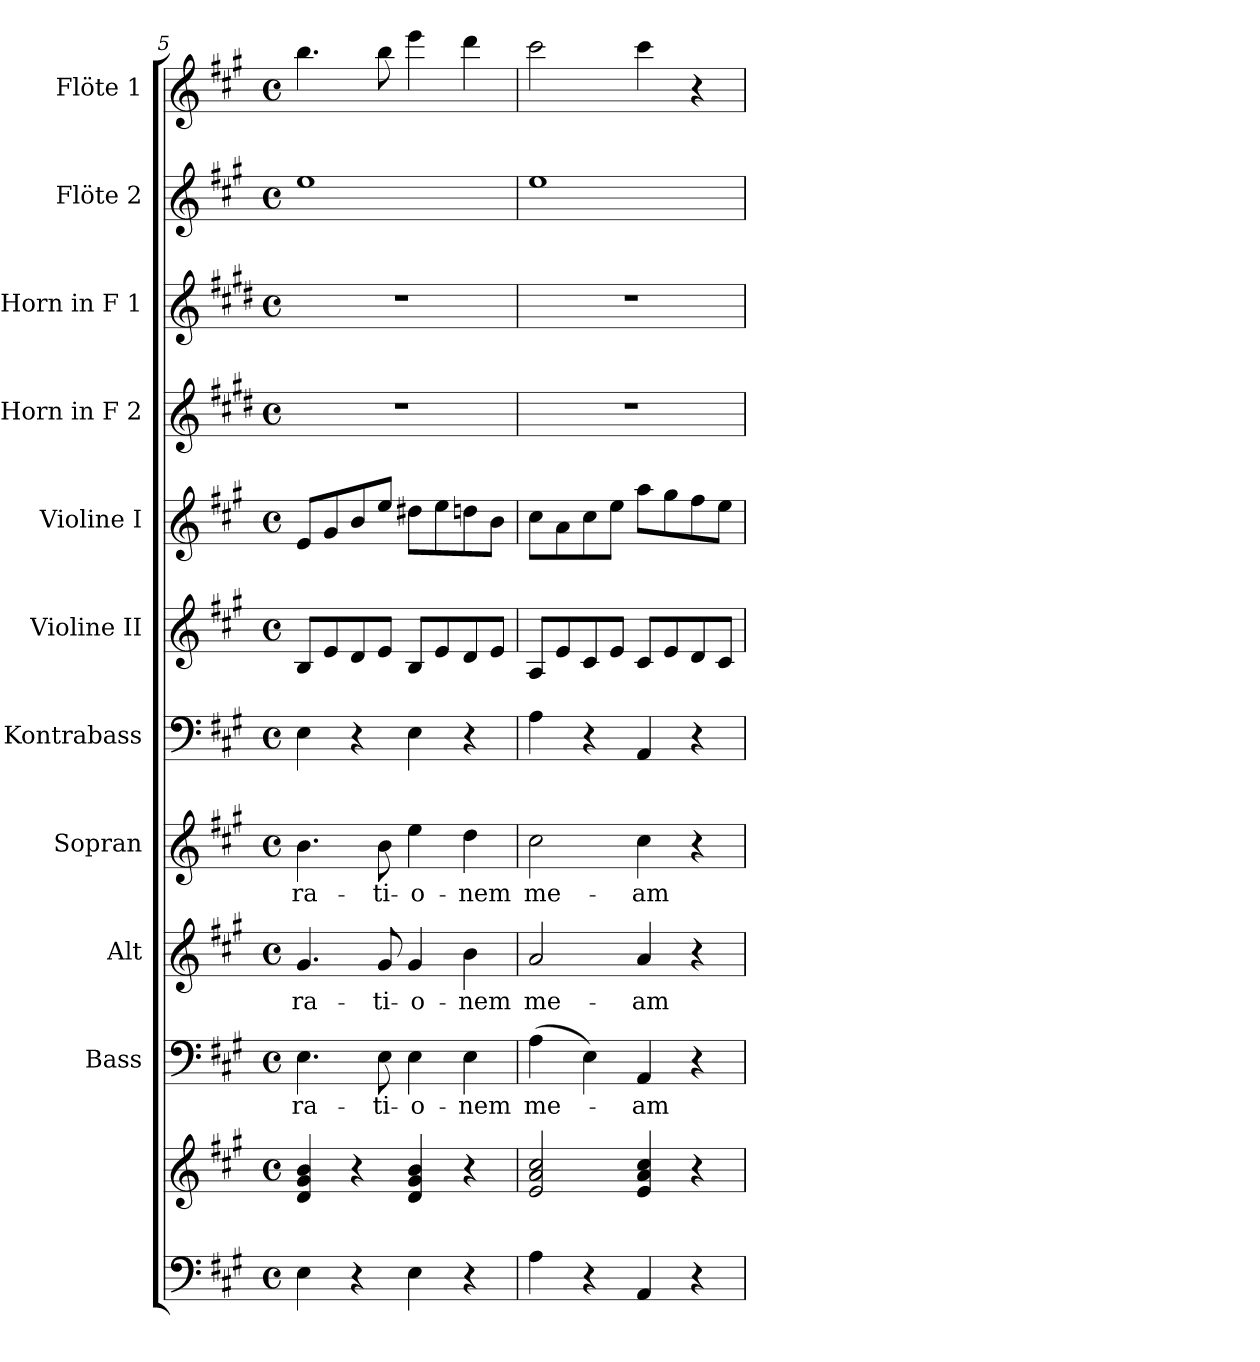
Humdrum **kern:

**kern	**kern	**kern	**text	**kern	**text	**kern	**text	**kern	**kern	**kern	**kern	**kern	**kern	**kern
*part11	*part11	*part10	*part10	*part9	*part9	*part8	*part8	*part7	*part6	*part5	*part4	*part3	*part2	*part1
*staff12	*staff11	*staff10	*staff10	*staff9	*staff9	*staff8	*staff8	*staff7	*staff6	*staff5	*staff4	*staff3	*staff2	*staff1
*	*	*I"Bass	*	*I"Alt	*	*I"Sopran	*	*I"Kontrabass	*I"Violine II	*I"Violine I	*I"Horn in F 2	*I"Horn in F 1	*I"Flöte 2	*I"Flöte 1
*	*	*I'B.	*	*I'A.	*	*I'S.	*	*I'Kb.	*I'Vl. II	*I'Vl. I	*	*	*I'Fl. 2	*I'Fl. 1
!!LO:PB:g=z
*clefF4	*clefG2	*clefF4	*	*clefG2	*	*clefG2	*	*clefF4	*clefG2	*clefG2	*clefG2	*clefG2	*clefG2	*clefG2
*	*	*	*	*	*	*	*	*ITrd7c12	*	*	*ITrd4c7	*ITrd4c7	*	*
*k[f#c#g#]	*k[f#c#g#]	*k[f#c#g#]	*	*k[f#c#g#]	*	*k[f#c#g#]	*	*k[f#c#g#]	*k[f#c#g#]	*k[f#c#g#]	*k[f#c#g#]	*k[f#c#g#]	*k[f#c#g#]	*k[f#c#g#]
*A:	*A:	*A:	*	*A:	*	*A:	*	*A:	*A:	*A:	*A:	*A:	*A:	*A:
*M4/4	*M4/4	*M4/4	*	*M4/4	*	*M4/4	*	*M4/4	*M4/4	*M4/4	*M4/4	*M4/4	*M4/4	*M4/4
*met(c)	*met(c)	*met(c)	*	*met(c)	*	*met(c)	*	*met(c)	*met(c)	*met(c)	*met(c)	*met(c)	*met(c)	*met(c)
=5	=5	=5	=5	=5	=5	=5	=5	=5	=5	=5	=5	=5	=5	=5
!	!	!	!LO:LY:b	!	!LO:LY:b	!	!LO:LY:b	!	!	!	!	!	!	!
4E\	4d/ 4g#/ 4b/	4.E\	-ra-	4.g#/	-ra-	4.b\	-ra-	4EE\	8B/L	8e/L	1r	1r	1ee	4.bb\
.	.	.	.	.	.	.	.	.	8e/	8g#/	.	.	.	.
4r	4r	.	.	.	.	.	.	4r	8d/	8b/	.	.	.	.
!	!	!	!LO:LY:b	!	!LO:LY:b	!	!LO:LY:b	!	!	!	!	!	!	!
.	.	8E\	-ti-	8g#/	-ti-	8b\	-ti-	.	8e/J	8ee/J	.	.	.	8bb\
!	!	!	!LO:LY:b	!	!LO:LY:b	!	!LO:LY:b	!	!	!	!	!	!	!
4E\	4d/ 4g#/ 4b/	4E\	-o-	4g#/	-o-	4ee\	-o-	4EE\	8B/L	8dd#X\L	.	.	.	4eee\
.	.	.	.	.	.	.	.	.	8e/	8ee\	.	.	.	.
!	!	!	!LO:LY:b	!	!LO:LY:b	!	!LO:LY:b	!	!	!	!	!	!	!
4r	4r	4E\	-nem	4b\	-nem	4dd\	-nem	4r	8d/	8ddn\	.	.	.	4ddd\
.	.	.	.	.	.	.	.	.	8e/J	8b\J	.	.	.	.
=6	=6	=6	=6	=6	=6	=6	=6	=6	=6	=6	=6	=6	=6	=6
!	!	!	!LO:LY:b	!	!LO:LY:b	!	!LO:LY:b	!	!	!	!	!	!	!
4A\	2e/ 2a/ 2cc#/	(>4A\	me-	2a/	me-	2cc#\	me-	4AA\	8A/L	8cc#\L	1r	1r	1ee	2ccc#\
.	.	.	.	.	.	.	.	.	8e/	8a\	.	.	.	.
4r	.	4E\)	.	.	.	.	.	4r	8c#/	8cc#\	.	.	.	.
.	.	.	.	.	.	.	.	.	8e/J	8ee\J	.	.	.	.
!	!	!	!LO:LY:b	!	!LO:LY:b	!	!LO:LY:b	!	!	!	!	!	!	!
4AA/	4e/ 4a/ 4cc#/	4AA/	-am	4a/	-am	4cc#\	-am	4AAA/	8c#/L	8aa\L	.	.	.	4ccc#\
.	.	.	.	.	.	.	.	.	8e/	8gg#\	.	.	.	.
4r	4r	4r	.	4r	.	4r	.	4r	8d/	8ff#\	.	.	.	4r
.	.	.	.	.	.	.	.	.	8c#/J	8ee\J	.	.	.	.
=	=	=	=	=	=	=	=	=	=	=	=	=	=	=
*-	*-	*-	*-	*-	*-	*-	*-	*-	*-	*-	*-	*-	*-	*-
